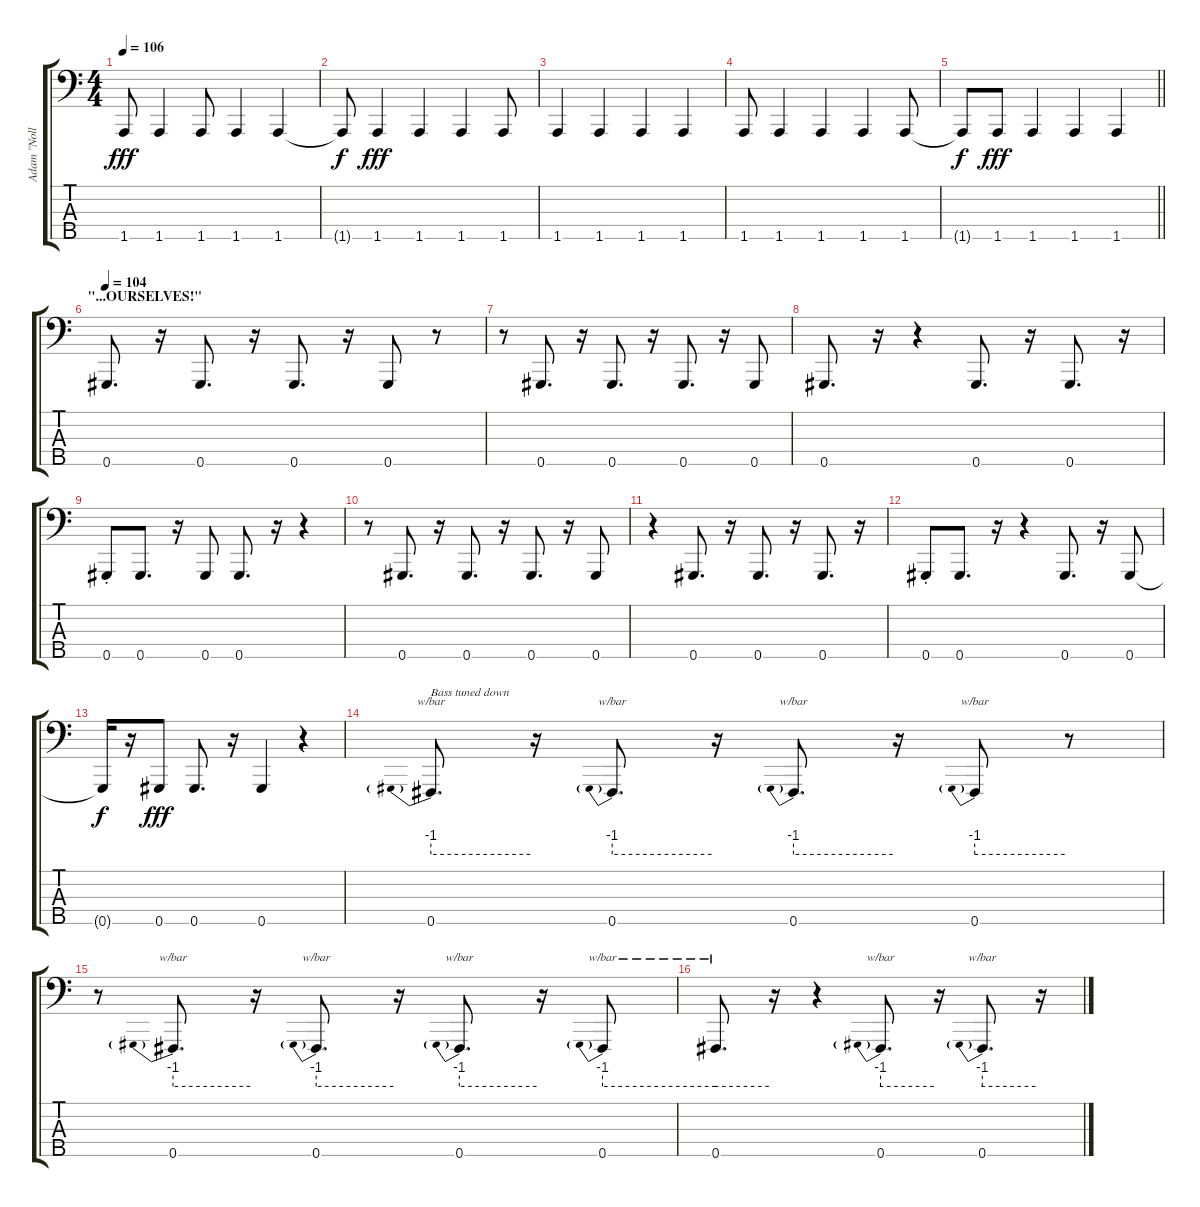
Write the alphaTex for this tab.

\track ("Adam \"Nolly\" Getgood - Bass" "Adam \"Noll") {instrument electricbassfinger}
\staff {score tabs}
\tuning (Gb2 Db2 Ab1 Eb1 Ab0) {hide}
\ts (4 4)
\tempo 106
\clef f4
\ks c
1.5.8{dy fff} 1.5.4 1.5.8 1.5.4 1.5.4 |
1.5{t}.8{dy f} 1.5.4{dy fff} 1.5.4 1.5.4 1.5.8 |
1.5.4 1.5.4 1.5.4 1.5.4 |
1.5.8 1.5.4 1.5.4 1.5.4 1.5.8 |
\barLineRight lightlight
1.5{t}.8{dy f} 1.5.8{dy fff} 1.5.4 1.5.4 1.5.4 |
\section ("" "\"...OURSELVES!\"")
\tempo 104
0.5.8{d} r.16 0.5.8{d} r.16 0.5.8{d} r.16 0.5.8 r.8 |
r.8 0.5.8{d} r.16 0.5.8{d} r.16 0.5.8{d} r.16 0.5.8 |
0.5.8{d} r.16 r.4 0.5.8{d} r.16 0.5.8{d} r.16 |
0.5{st}.8 0.5.8{d} r.16 0.5.8 0.5.8{d} r.16 r.4 |
r.8 0.5.8{d} r.16 0.5.8{d} r.16 0.5.8{d} r.16 0.5.8 |
r.4 0.5.8{d} r.16 0.5.8{d} r.16 0.5.8{d} r.16 |
0.5{st}.8 0.5.8{d} r.16 r.4 0.5.8{d} r.16 0.5.8 |
0.5{t}.16{dy f} r.16 0.5.8{dy fff} 0.5.8{d} r.16 0.5.4 r.4 |
0.5.8{d tbe (predive default 0 -4 60 -4) txt "Bass tuned down"} r.16 0.5.8{d tbe (predive default 0 -4 60 -4)} r.16 0.5.8{d tbe (predive default 0 -4 60 -4)} r.16 0.5.8{tbe (predive default 0 -4 60 -4)} r.8 |
r.8 0.5.8{d tbe (predive default 0 -4 60 -4)} r.16 0.5.8{d tbe (predive default 0 -4 60 -4)} r.16 0.5.8{d tbe (predive default 0 -4 60 -4)} r.16 0.5.8{tbe (predive default 0 -4 60 -4)} |
0.5.8{d tbe (hold default 0 -4 60 -4)} r.16 r.4 0.5.8{d tbe (predive default 0 -4 60 -4)} r.16 0.5.8{d tbe (predive default 0 -4 60 -4)} r.16
